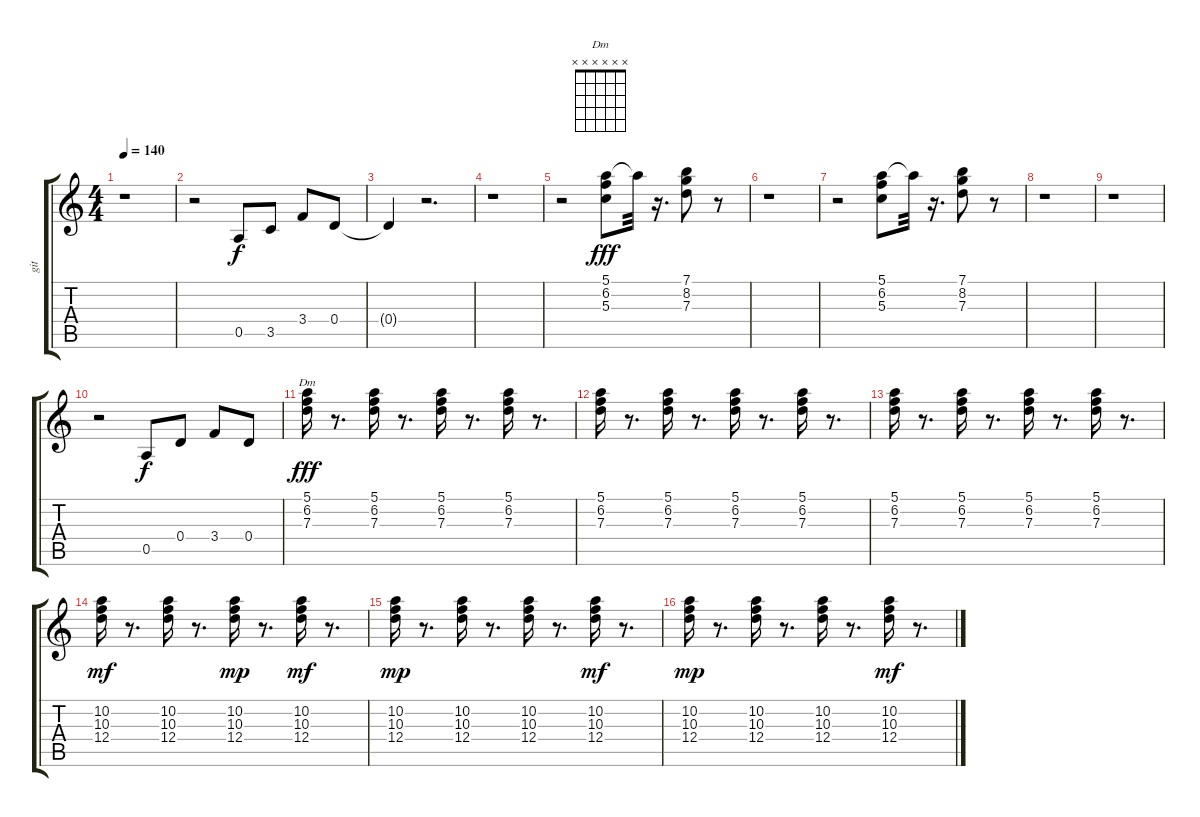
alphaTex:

\track ("git" "git") {instrument distortionguitar}
\staff {score tabs}
\tuning (E4 B3 G3 D3 A2 E2) {hide}
\chord ("Dm" x x x x x x) {firstfret 0}
\ts (4 4)
\tempo 140
\clef g2
\ks c
r.1{dy fff} |
r.2 0.5.8{dy f} 3.5.8 3.4.8 0.4.8 |
0.4{t}.4 r.2{d} |
r.1 |
r.2 (5.1 6.2 5.3).8{dy fff} 5.1{t}.32 r.16{d} (7.1 8.2 7.3).8 r.8 |
r.1 |
r.2 (5.1 6.2 5.3).8 5.1{t}.32 r.16{d} (7.1 8.2 7.3).8 r.8 |
r.1 |
r.1 |
r.2 0.5.8{dy f} 0.4.8 3.4.8 0.4.8 |
(5.1 6.2 7.3).16{ch "Dm" dy fff} r.8{d} (5.1 6.2 7.3).16 r.8{d} (5.1 6.2 7.3).16 r.8{d} (5.1 6.2 7.3).16 r.8{d} |
(5.1 6.2 7.3).16 r.8{d} (5.1 6.2 7.3).16 r.8{d} (5.1 6.2 7.3).16 r.8{d} (5.1 6.2 7.3).16 r.8{d} |
(5.1 6.2 7.3).16 r.8{d} (5.1 6.2 7.3).16 r.8{d} (5.1 6.2 7.3).16 r.8{d} (5.1 6.2 7.3).16 r.8{d} |
(10.2 10.3 12.4).16{dy mf} r.8{d} (10.2 10.3 12.4).16 r.8{d} (10.2 10.3 12.4).16{dy mp} r.8{d} (10.2 10.3 12.4).16{dy mf} r.8{d} |
(10.2 10.3 12.4).16{dy mp} r.8{d} (10.2 10.3 12.4).16 r.8{d} (10.2 10.3 12.4).16 r.8{d} (10.2 10.3 12.4).16{dy mf} r.8{d} |
(10.2 10.3 12.4).16{dy mp} r.8{d} (10.2 10.3 12.4).16 r.8{d} (10.2 10.3 12.4).16 r.8{d} (10.2 10.3 12.4).16{dy mf} r.8{d}
